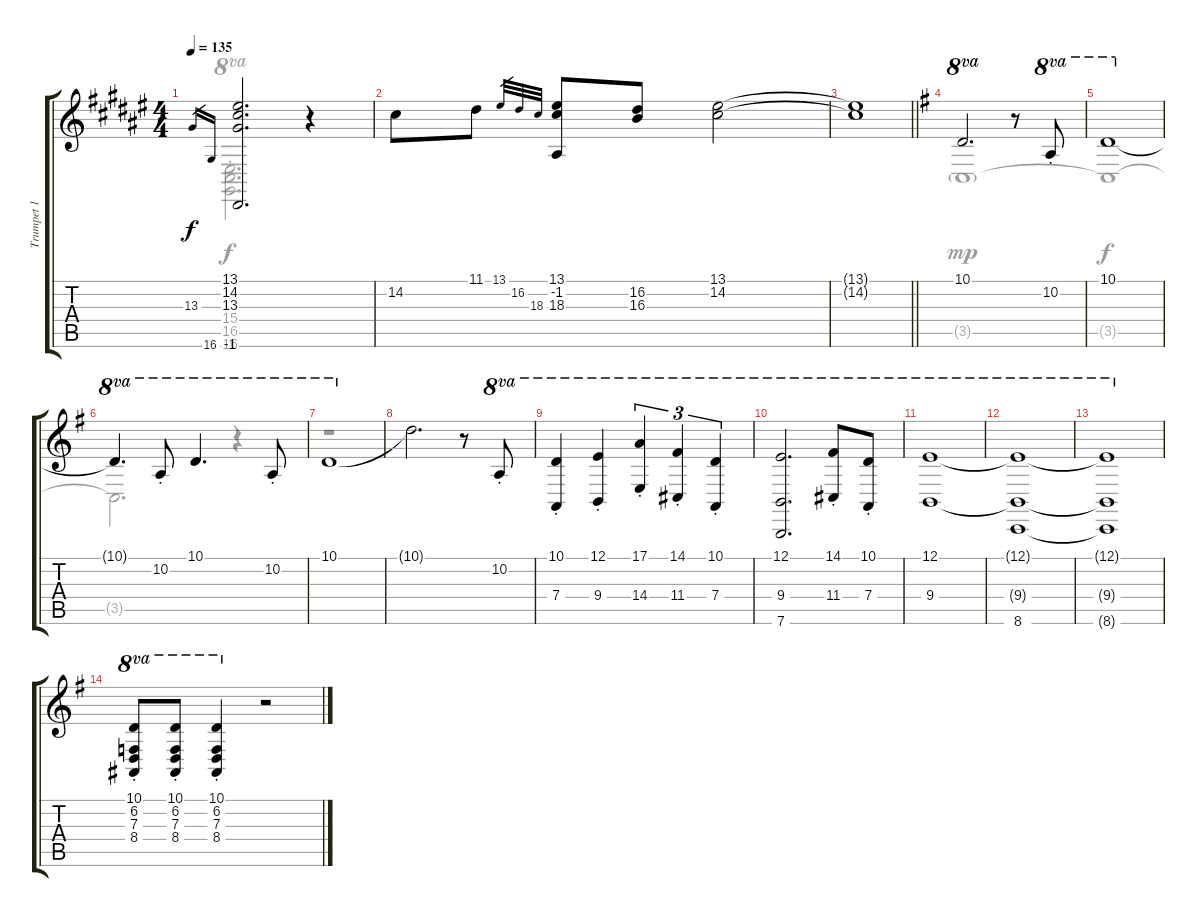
\track ("Trumpet 1" "Trumpet 1") {instrument trumpet}
\staff {score tabs}
\tuning (E4 B3 G3 D3 A2 E2) {hide}
\voice
\ts (4 4)
\tempo 135
\clef g2
\ks d#minor
13.3.16{gr dy f} 16.6.16{gr} (13.1 14.2 13.3 -1.6).2{d} r.4 |
14.2.8 11.1.8 13.1.32{gr} 16.2.32{gr} 18.3.32{gr} (13.1 -1.2 18.3).8 (16.2 16.3).8 (13.1 14.2).2 |
\barLineRight lightlight
(13.1{t} 14.2{t}).1 |
\ks g
10.1.2{d ot 8va} r.8 10.2{st}.8{ot 8va} |
10.1.1{ot 8va} |
10.1{t}.4{d ot 8va} 10.2{st}.8{ot 8va} 10.1.4{d ot 8va} 10.2{st}.8{ot 8va} |
10.1.1{ot 8va} |
10.1{t}.2{d} r.8 10.2{st}.8{ot 8va} |
(10.1{st} 7.4{st}).4{ot 8va} (12.1{st} 9.4{st}).4{ot 8va} (17.1{st} 14.4{st}).4{tu (3 2) ot 8va} (14.1{st} 11.4{st}).4{tu (3 2) ot 8va} (10.1{st} 7.4{st}).4{tu (3 2) ot 8va} |
(12.1 9.4 7.6).2{d ot 8va} (14.1{st} 11.4{st}).8{ot 8va} (10.1{st} 7.4{st}).8{ot 8va} |
(12.1 9.4).1{ot 8va} |
(12.1{t} 9.4{t} 8.6).1{ot 8va} |
(12.1{t} 9.4{t} 8.6{t}).1{ot 8va} |
(10.1{st} 6.2{st} 7.3{st} 8.4{st}).8{ot 8va} (10.1{st} 6.2{st} 7.3{st} 8.4{st}).8{ot 8va} (10.1{st} 6.2{st} 7.3{st} 8.4{st}).4{ot 8va} r.2
\voice
\clef g2
\ottava regular
\simile none
\ks d#minor
(15.4{st} 16.5{st} 16.6{t}).2{d ot 8va dy f} r.4 |
|
\barLineRight lightlight
|
\ks g
3.5{g}.1{dy mp} |
3.5{t}.1{dy f} |
3.5{t}.2{d} r.4 |
r.1 |
|
|
|
|
|
|
